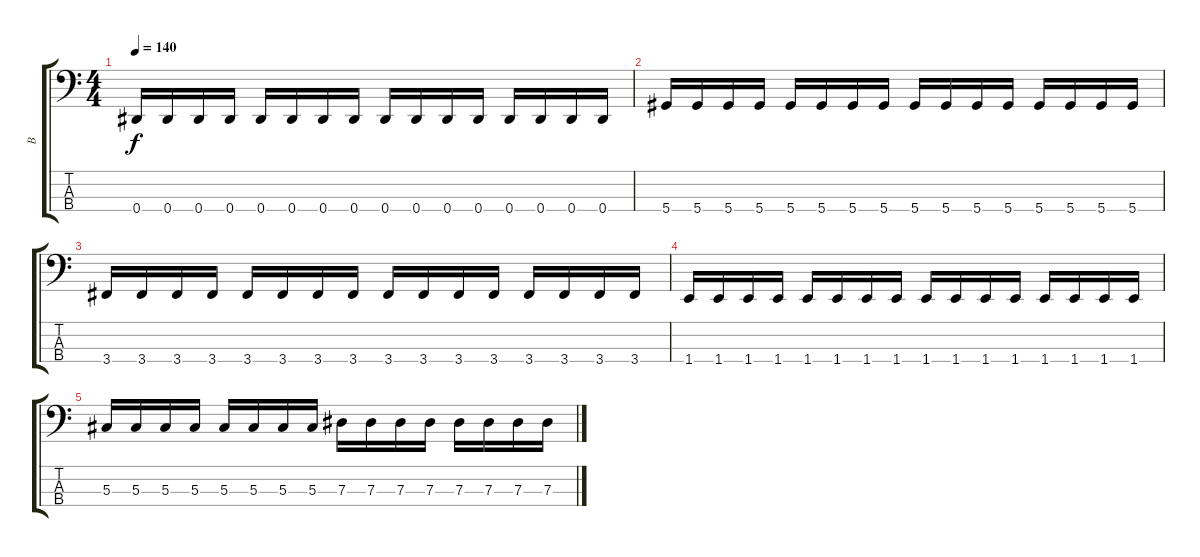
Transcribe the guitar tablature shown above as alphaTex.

\track ("B" "B") {instrument electricbassfinger}
\staff {score tabs}
\tuning (Gb2 Db2 Ab1 Eb1) {hide}
\ts (4 4)
\tempo 140
\clef f4
\ks c
0.4.16{dy f} 0.4.16 0.4.16 0.4.16 0.4.16 0.4.16 0.4.16 0.4.16 0.4.16 0.4.16 0.4.16 0.4.16 0.4.16 0.4.16 0.4.16 0.4.16 |
5.4.16 5.4.16 5.4.16 5.4.16 5.4.16 5.4.16 5.4.16 5.4.16 5.4.16 5.4.16 5.4.16 5.4.16 5.4.16 5.4.16 5.4.16 5.4.16 |
3.4.16 3.4.16 3.4.16 3.4.16 3.4.16 3.4.16 3.4.16 3.4.16 3.4.16 3.4.16 3.4.16 3.4.16 3.4.16 3.4.16 3.4.16 3.4.16 |
1.4.16 1.4.16 1.4.16 1.4.16 1.4.16 1.4.16 1.4.16 1.4.16 1.4.16 1.4.16 1.4.16 1.4.16 1.4.16 1.4.16 1.4.16 1.4.16 |
5.3.16 5.3.16 5.3.16 5.3.16 5.3.16 5.3.16 5.3.16 5.3.16 7.3.16 7.3.16 7.3.16 7.3.16 7.3.16 7.3.16 7.3.16 7.3.16
